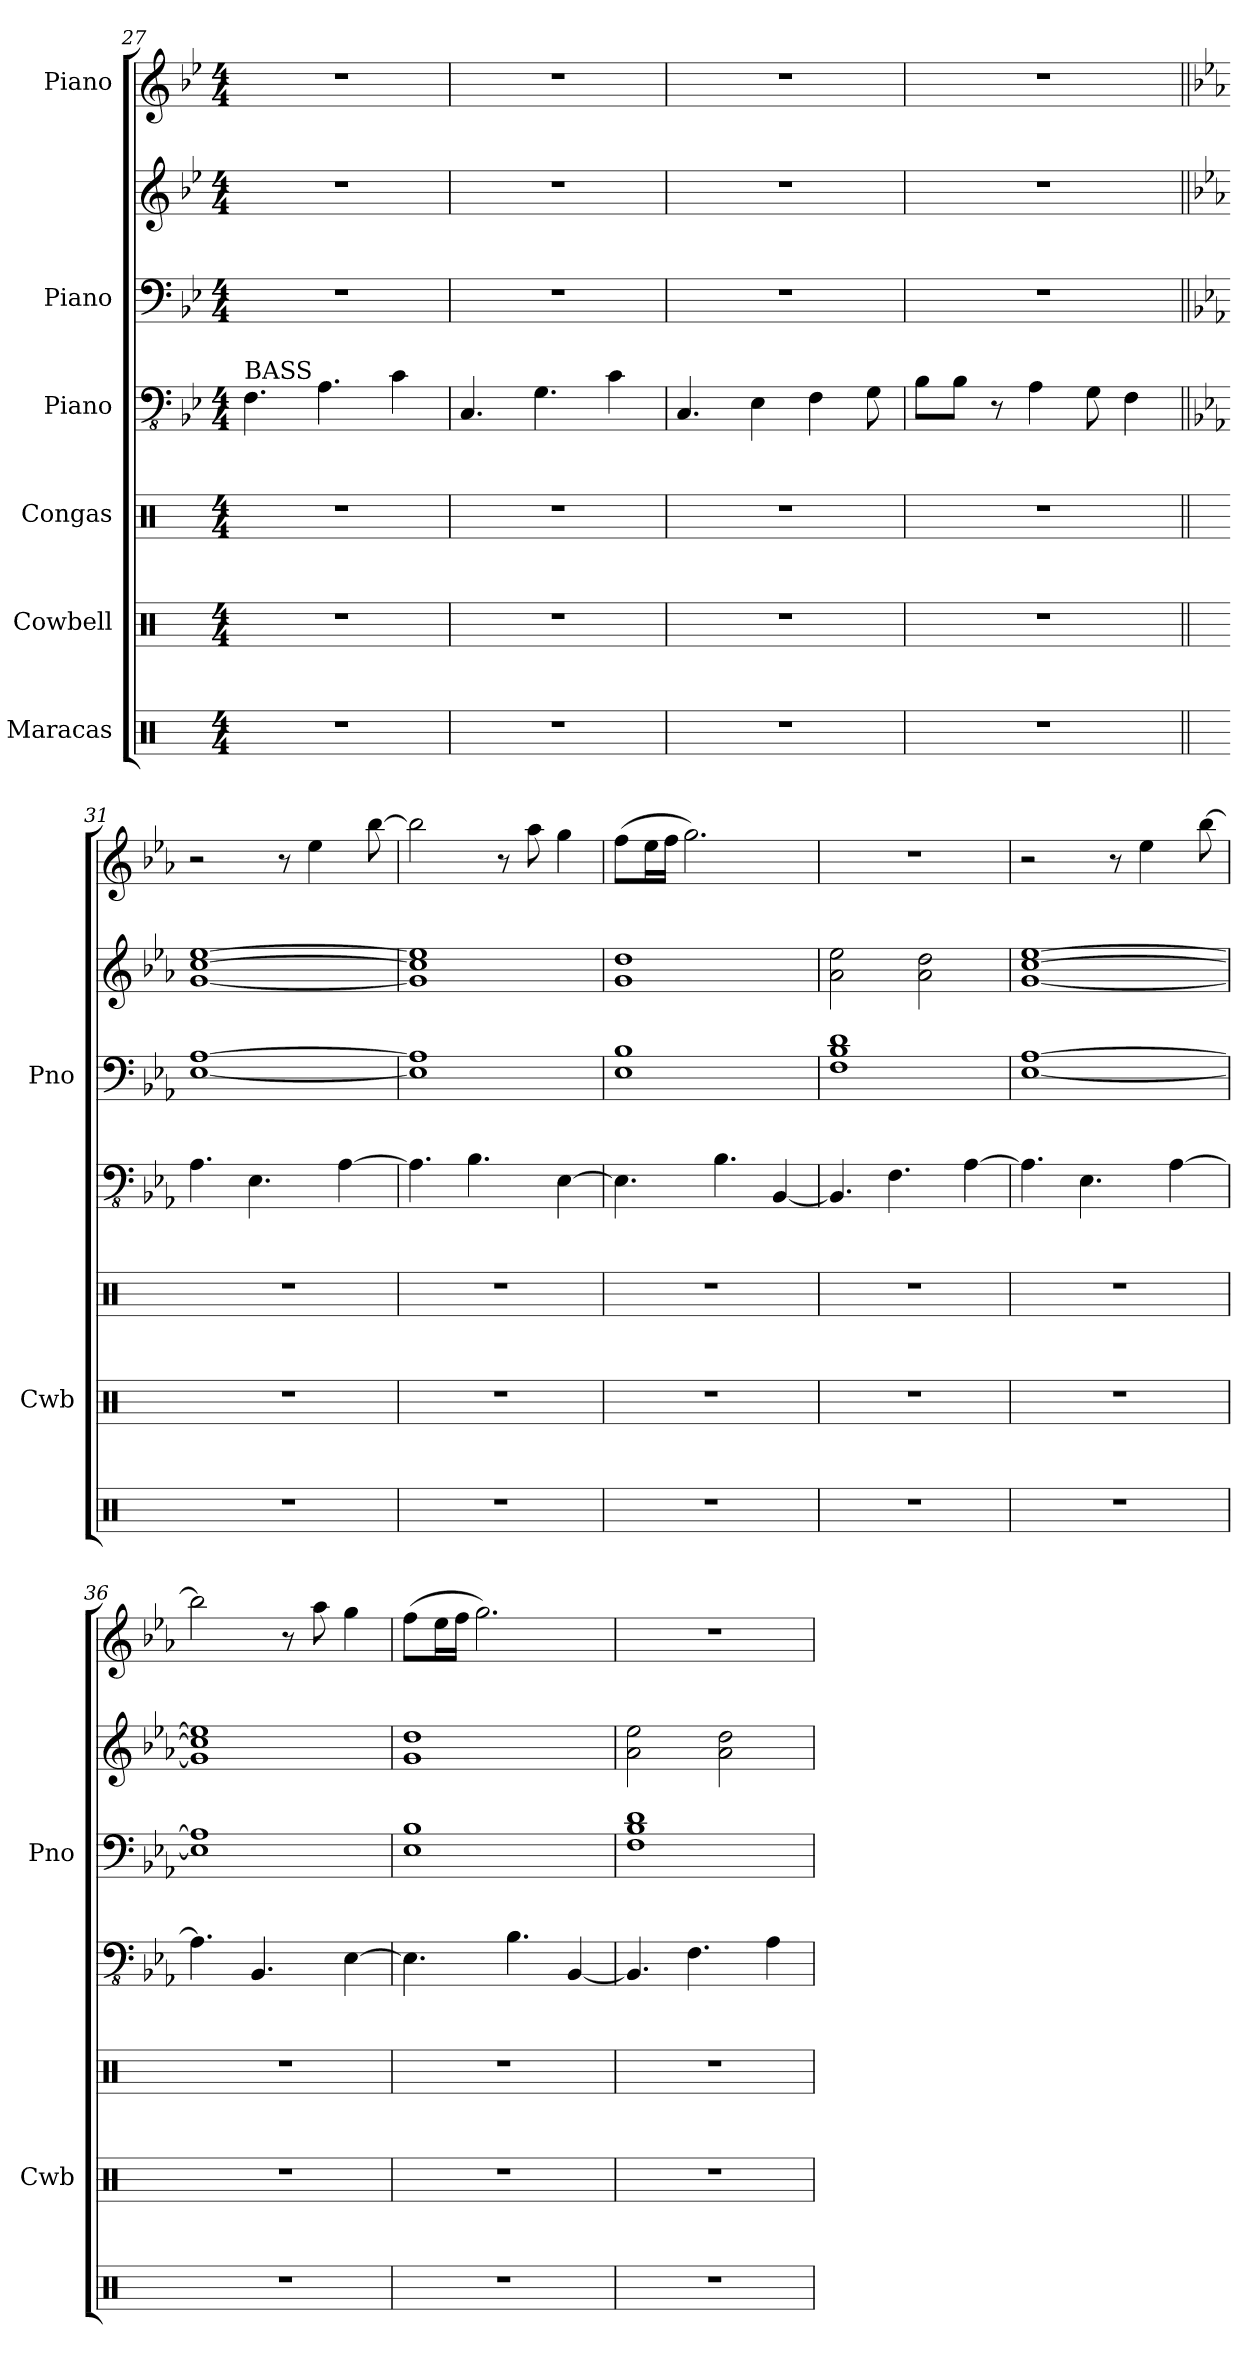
**kern	**kern	**kern	**kern	**kern	**kern	**kern
*part6	*part5	*part4	*part3	*part2	*part2	*part1
*staff7	*staff6	*staff5	*staff4	*staff3	*staff2	*staff1
*I"Maracas	*I"Cowbell	*I"Congas	*I"Piano	*I"Piano	*	*I"Piano
*	*I'Cwb	*	*	*I'Pno	*	*
*clefX	*clefX	*clefX	*clefFv4	*clefF4	*clefG2	*clefG2
*k[]	*k[]	*k[]	*k[b-e-]	*k[b-e-]	*k[b-e-]	*k[b-e-]
*M4/4	*M4/4	*M4/4	*M4/4	*M4/4	*M4/4	*M4/4
=27	=27	=27	=27	=27	=27	=27
!	!	!	!LO:TX:a:t=BASS	!	!	!
1r	1r	1r	4.FF\	1r	1r	1r
.	.	.	4.AA\	.	.	.
.	.	.	4C\	.	.	.
!!LO:PB:g=z
=28	=28	=28	=28	=28	=28	=28
1r	1r	1r	4.CC/	1r	1r	1r
.	.	.	4.GG\	.	.	.
.	.	.	4C\	.	.	.
=29	=29	=29	=29	=29	=29	=29
1r	1r	1r	4.CC/	1r	1r	1r
.	.	.	4EE-\	.	.	.
.	.	.	4FF\	.	.	.
.	.	.	8GG\	.	.	.
=30	=30	=30	=30	=30	=30	=30
1r	1r	1r	8BB-\L	1r	1r	1r
.	.	.	8BB-\J	.	.	.
.	.	.	8r	.	.	.
.	.	.	4AA\	.	.	.
.	.	.	8GG\	.	.	.
.	.	.	4FF\	.	.	.
!!LO:PB:g=z
=31||	=31||	=31||	=31||	=31||	=31||	=31||
*	*	*	*k[b-e-a-]	*k[b-e-a-]	*k[b-e-a-]	*k[b-e-a-]
1r	1r	1r	4.AA-\	[1E- [1A-	[1g [1cc [1ee-	2r
.	.	.	4.EE-\	.	.	.
.	.	.	.	.	.	8r
.	.	.	.	.	.	4ee-\
.	.	.	[4AA-\	.	.	.
.	.	.	.	.	.	[8bb-\
=32	=32	=32	=32	=32	=32	=32
1r	1r	1r	4.AA-\]	1E-] 1A-]	1g] 1cc] 1ee-]	2bb-\]
.	.	.	4.BB-\	.	.	.
.	.	.	.	.	.	8r
.	.	.	.	.	.	8aa-\
.	.	.	[4EE-\	.	.	4gg\
=33	=33	=33	=33	=33	=33	=33
1r	1r	1r	4.EE-\]	1E- 1B-	1g 1dd	(8ff\L
.	.	.	.	.	.	16ee-\L
.	.	.	.	.	.	16ff\JJ
.	.	.	.	.	.	2.gg\)
.	.	.	4.BB-\	.	.	.
.	.	.	[4BBB-/	.	.	.
=34	=34	=34	=34	=34	=34	=34
1r	1r	1r	4.BBB-/]	1F 1B- 1d	2a-\ 2ee-\	1r
.	.	.	4.FF\	.	.	.
.	.	.	.	.	2a-\ 2dd\	.
.	.	.	[4AA-\	.	.	.
!!LO:LB:g=z
=35	=35	=35	=35	=35	=35	=35
1r	1r	1r	4.AA-\]	[1E- [1A-	[1g [1cc [1ee-	2r
.	.	.	4.EE-\	.	.	.
.	.	.	.	.	.	8r
.	.	.	.	.	.	4ee-\
.	.	.	[4AA-\	.	.	.
.	.	.	.	.	.	[8bb-\
=36	=36	=36	=36	=36	=36	=36
1r	1r	1r	4.AA-\]	1E-] 1A-]	1g] 1cc] 1ee-]	2bb-\]
.	.	.	4.BBB-/	.	.	.
.	.	.	.	.	.	8r
.	.	.	.	.	.	8aa-\
.	.	.	[4EE-\	.	.	4gg\
=37	=37	=37	=37	=37	=37	=37
1r	1r	1r	4.EE-\]	1E- 1B-	1g 1dd	(8ff\L
.	.	.	.	.	.	16ee-\L
.	.	.	.	.	.	16ff\JJ
.	.	.	.	.	.	2.gg\)
.	.	.	4.BB-\	.	.	.
.	.	.	[4BBB-/	.	.	.
=38	=38	=38	=38	=38	=38	=38
1r	1r	1r	4.BBB-/]	1F 1B- 1d	2a-\ 2ee-\	1r
.	.	.	4.FF\	.	.	.
.	.	.	.	.	2a-\ 2dd\	.
.	.	.	4AA-\	.	.	.
=	=	=	=	=	=	=
*-	*-	*-	*-	*-	*-	*-
